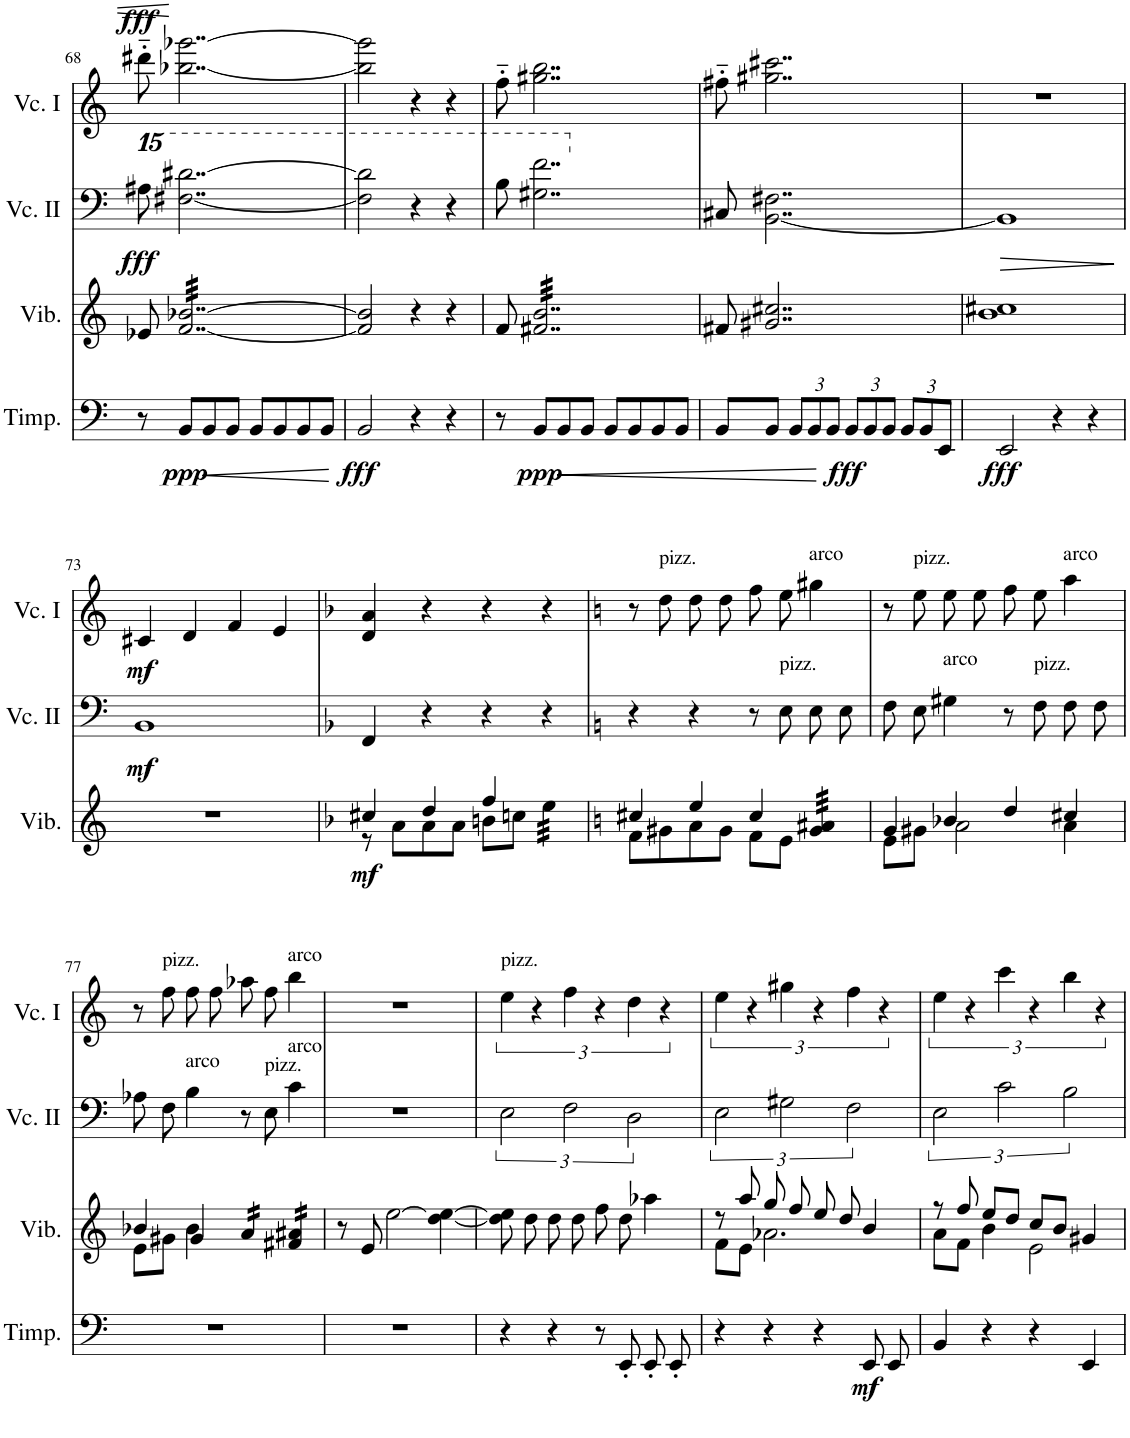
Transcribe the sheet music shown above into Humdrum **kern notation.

**kern	**dynam	**kern	**dynam	**kern	**dynam	**kern	**dynam
*part4	*part4	*part3	*part3	*part2	*part2	*part1	*part1
*staff4	*staff4	*staff3	*staff3	*staff2	*staff2	*staff1	*staff1
*I"Timpani	*	*I"Vibraphone	*	*I"Violoncello	*	*I"Violoncello	*
*I'Timp.	*	*I'Vib.	*	*	*	*	*
!!LO:PB:g=z
*clefF4	*	*clefG2	*	*clefF4	*	*clefG2	*
*k[]	*	*k[]	*	*k[]	*	*k[]	*
*M4/4	*	*M4/4	*	*M4/4	*	*M4/4	*
*	*	*	*	*15ma	*	*	*
=68	=68	=68	=68	=68	=68	=68	=68
!	!	!	!	!	!LO:DY:b	!	!LO:DY:a
8r	.	8e-X/	.	8aa#X\	fff	8ddd#X'~\	fff
!	!LO:DY:b	!	!	!	!	!	!
*	*	*tremolo	*	*	*	*	*
8BB/L	ppp	[32f/ [32b-X/LLL	.	[2..ff#X\ [2..ddd#X\	.	[2..bb-X\ [2..ggg-X\	.
.	.	32f/ 32b-X/	.	.	.	.	.
.	.	32f/ 32b-X/	.	.	.	.	.
.	.	32f/ 32b-X/	.	.	.	.	.
!	!LO:HP:b	!	!	!	!	!	!
8BB/	<	32f/ 32b-X/	.	.	.	.	.
.	.	32f/ 32b-X/	.	.	.	.	.
.	.	32f/ 32b-X/	.	.	.	.	.
.	.	32f/ 32b-X/	.	.	.	.	.
8BB/J	.	32f/ 32b-X/	.	.	.	.	.
.	.	32f/ 32b-X/	.	.	.	.	.
.	.	32f/ 32b-X/	.	.	.	.	.
.	.	32f/ 32b-X/	.	.	.	.	.
8BB/L	.	32f/ 32b-X/	.	.	.	.	.
.	.	32f/ 32b-X/	.	.	.	.	.
.	.	32f/ 32b-X/	.	.	.	.	.
.	.	32f/ 32b-X/	.	.	.	.	.
8BB/	.	32f/ 32b-X/	.	.	.	.	.
.	.	32f/ 32b-X/	.	.	.	.	.
.	.	32f/ 32b-X/	.	.	.	.	.
.	.	32f/ 32b-X/	.	.	.	.	.
8BB/	.	32f/ 32b-X/	.	.	.	.	.
.	.	32f/ 32b-X/	.	.	.	.	.
.	.	32f/ 32b-X/	.	.	.	.	.
.	.	32f/ 32b-X/	.	.	.	.	.
8BB/J	.	32f/ 32b-X/	.	.	.	.	.
.	.	32f/ 32b-X/	.	.	.	.	.
.	.	32f/ 32b-X/	.	.	.	.	.
.	.	32f/ 32b-X/JJJ	.	.	.	.	.
*	*	*Xtremolo	*	*	*	*	*
.	[	.	.	.	.	.	.
=69	=69	=69	=69	=69	=69	=69	=69
!	!LO:DY:b	!	!	!	!	!	!
2BB/	fff	2f/] 2b-/]	.	2ff#\] 2ddd#\]	.	2bb-\] 2ggg-\]	.
4r	.	4r	.	4r	.	4r	.
4r	.	4r	.	4r	.	4r	.
=70	=70	=70	=70	=70	=70	=70	=70
8r	.	8f/	.	8bb\	.	8ff'~\	.
!	!LO:DY:b	!	!	!	!	!	!
*	*	*tremolo	*	*	*	*	*
8BB/L	ppp	32f#X/ 32b/LLL	.	2..gg#X\ 2..fff\	.	2..gg#X\ 2..bb\	.
.	.	32f#X/ 32b/	.	.	.	.	.
.	.	32f#X/ 32b/	.	.	.	.	.
.	.	32f#X/ 32b/	.	.	.	.	.
!	!LO:HP:b	!	!	!	!	!	!
8BB/	<	32f#X/ 32b/	.	.	.	.	.
.	.	32f#X/ 32b/	.	.	.	.	.
.	.	32f#X/ 32b/	.	.	.	.	.
.	.	32f#X/ 32b/	.	.	.	.	.
8BB/J	.	32f#X/ 32b/	.	.	.	.	.
.	.	32f#X/ 32b/	.	.	.	.	.
.	.	32f#X/ 32b/	.	.	.	.	.
.	.	32f#X/ 32b/	.	.	.	.	.
8BB/L	.	32f#X/ 32b/	.	.	.	.	.
.	.	32f#X/ 32b/	.	.	.	.	.
.	.	32f#X/ 32b/	.	.	.	.	.
.	.	32f#X/ 32b/	.	.	.	.	.
8BB/	.	32f#X/ 32b/	.	.	.	.	.
.	.	32f#X/ 32b/	.	.	.	.	.
.	.	32f#X/ 32b/	.	.	.	.	.
.	.	32f#X/ 32b/	.	.	.	.	.
8BB/	.	32f#X/ 32b/	.	.	.	.	.
.	.	32f#X/ 32b/	.	.	.	.	.
.	.	32f#X/ 32b/	.	.	.	.	.
.	.	32f#X/ 32b/	.	.	.	.	.
8BB/J	.	32f#X/ 32b/	.	.	.	.	.
.	.	32f#X/ 32b/	.	.	.	.	.
.	.	32f#X/ 32b/	.	.	.	.	.
.	.	32f#X/ 32b/JJJ	.	.	.	.	.
*	*	*Xtremolo	*	*	*	*	*
=71	=71	=71	=71	=71	=71	=71	=71
*	*	*	*	*X15ma	*	*	*
8BB/L	.	8f#X/	.	8C#X/	.	8ff#X'~\	.
8BB/J	.	2..g#X/ 2..cc#X/	.	[2..BB\ 2..F#X\	.	2..gg#X\ 2..ccc#X\	.
*Xbrackettup	*	*	*	*	*	*	*
12BB/L	.	.	.	.	.	.	.
12BB/	.	.	.	.	.	.	.
12BB/J	[	.	.	.	.	.	.
!	!LO:DY:b	!	!	!	!	!	!
12BB/L	fff	.	.	.	.	.	.
12BB/	.	.	.	.	.	.	.
12BB/J	.	.	.	.	.	.	.
12BB/L	.	.	.	.	.	.	.
12BB/	.	.	.	.	.	.	.
12EE/J	.	.	.	.	.	.	.
=72	=72	=72	=72	=72	=72	=72	=72
!	!LO:DY:b	!	!	!	!LO:HP:b	!	!
2EE/	fff	1b 1cc#X	.	1BB]	>	1r	.
4r	.	.	.	.	.	.	.
4r	.	.	.	.	.	.	.
.	.	.	.	.	]	.	.
!!LO:LB:g=z
=73	=73	=73	=73	=73	=73	=73	=73
!	!	!	!	!	!LO:DY:b	!	!LO:DY:b
1r	.	1r	.	1BB	mf	4c#X/	mf
.	.	.	.	.	.	4d/	.
.	.	.	.	.	.	4f/	.
.	.	.	.	.	.	4e/	.
=74	=74	=74	=74	=74	=74	=74	=74
*k[b-]	*	*k[b-]	*	*k[b-]	*	*k[b-]	*
*	*	*^	*	*	*	*	*
!	!	!	!	!LO:DY:b	!	!	!	!
1r	.	4cc#X/	8r	mf	4FF/	.	4d/ 4a/	.
.	.	.	8a\L	.	.	.	.	.
.	.	4dd/	8a\	.	4r	.	4r	.
.	.	.	8a\J	.	.	.	.	.
.	.	4ff/	8bn\L	.	4r	.	4r	.
.	.	.	8ccn\J	.	.	.	.	.
*	*	*tremolo	*	*	*	*	*	*
.	.	32ee\LLL	4ryy	.	4r	.	4r	.
.	.	32ee\	.	.	.	.	.	.
.	.	32ee\	.	.	.	.	.	.
.	.	32ee\	.	.	.	.	.	.
.	.	32ee\	.	.	.	.	.	.
.	.	32ee\	.	.	.	.	.	.
.	.	32ee\	.	.	.	.	.	.
.	.	32ee\JJJ	.	.	.	.	.	.
*	*	*Xtremolo	*	*	*	*	*	*
=75	=75	=75	=75	=75	=75	=75	=75	=75
*k[]	*	*k[]	*	*	*k[]	*	*k[]	*
1r	.	4cc#X/	8f\L	.	4r	.	8r	.
!	!	!	!	!	!	!	!LO:TX:a:t=pizz.	!
.	.	.	8g#X\	.	.	.	8dd\	.
.	.	4ee/	8a\	.	4r	.	8dd\L	.
.	.	.	8g#\J	.	.	.	8dd\J	.
.	.	4cc#/	8f\L	.	8r	.	8ff\L	.
!	!	!	!	!	!LO:TX:a:t=pizz.	!	!	!
.	.	.	8e\J	.	8E\	.	8ee\J	.
!	!	!	!	!	!	!	!LO:TX:a:t=arco	!
*	*	*tremolo	*	*	*	*	*	*
.	.	32g#/ 32a#X/LLL	4ryy	.	8E\L	.	4gg#X\	.
.	.	32g#/ 32a#X/	.	.	.	.	.	.
.	.	32g#/ 32a#X/	.	.	.	.	.	.
.	.	32g#/ 32a#X/	.	.	.	.	.	.
.	.	32g#/ 32a#X/	.	.	8E\J	.	.	.
.	.	32g#/ 32a#X/	.	.	.	.	.	.
.	.	32g#/ 32a#X/	.	.	.	.	.	.
.	.	32g#/ 32a#X/JJJ	.	.	.	.	.	.
*	*	*Xtremolo	*	*	*	*	*	*
=76	=76	=76	=76	=76	=76	=76	=76	=76
1r	.	4g/	8e\L	.	8F\L	.	8r	.
!	!	!	!	!	!	!	!LO:TX:a:t=pizz.	!
.	.	.	8g#X\J	.	8E\J	.	8ee\	.
!	!	!	!	!	!LO:TX:a:t=arco	!	!	!
.	.	4b-X/	2a\	.	4G#X\	.	8ee\L	.
.	.	.	.	.	.	.	8ee\J	.
.	.	4dd/	.	.	8r	.	8ff\L	.
!	!	!	!	!	!LO:TX:a:t=pizz.	!	!	!
.	.	.	.	.	8F\	.	8ee\J	.
!	!	!	!	!	!	!	!LO:TX:a:t=arco	!
.	.	4cc#X/	4a\	.	8F\L	.	4aa\	.
.	.	.	.	.	8F\J	.	.	.
!!LO:LB:g=z
=77	=77	=77	=77	=77	=77	=77	=77	=77
1r	.	4b-X/	8e\L	.	8A-X\L	.	8r	.
!	!	!	!	!	!	!	!LO:TX:a:t=pizz.	!
.	.	.	8g#X\J	.	8F\J	.	8ff\	.
!	!	!	!	!	!LO:TX:a:t=arco	!	!	!
.	.	4g#/	4b-\	.	4B\	.	8ff\L	.
.	.	.	.	.	.	.	8ff\J	.
*	*	*tremolo	*	*	*	*	*	*
.	.	16a/LL	2ryy	.	8r	.	8aa-X\L	.
.	.	16a/	.	.	.	.	.	.
!	!	!	!	!	!LO:TX:a:t=pizz.	!	!	!
.	.	16a/	.	.	8E\	.	8ff\J	.
.	.	16a/JJ	.	.	.	.	.	.
!	!	!	!	!	!	!	!LO:TX:a:t=arco	!
!	!	!	!	!	!LO:TX:a:t=arco	!	!	!
.	.	16f#X/ 16a#X/LL	.	.	4c\	.	4bb\	.
.	.	16f#X/ 16a#X/	.	.	.	.	.	.
.	.	16f#X/ 16a#X/	.	.	.	.	.	.
.	.	16f#X/ 16a#X/JJ	.	.	.	.	.	.
*	*	*Xtremolo	*	*	*	*	*	*
*	*	*v	*v	*	*	*	*	*
=78	=78	=78	=78	=78	=78	=78	=78
1r	.	8r	.	1r	.	1r	.
.	.	8e/	.	.	.	.	.
.	.	[2ee\	.	.	.	.	.
.	.	[4dd\ 4ee\_	.	.	.	.	.
=79	=79	=79	=79	=79	=79	=79	=79
!	!	!	!	!	!	!LO:TX:a:t=pizz.	!
4r	.	8dd\] 8ee\]	.	3E\	.	6ee\	.
.	.	8dd\	.	.	.	.	.
.	.	.	.	.	.	6r	.
4r	.	8dd\	.	.	.	.	.
.	.	.	.	3F\	.	6ff\	.
.	.	8dd\	.	.	.	.	.
8r	.	8ff\	.	.	.	6r	.
8EE'/	.	8dd\	.	.	.	.	.
.	.	.	.	3D\	.	6dd\	.
8EE'/	.	4aa-X\	.	.	.	.	.
.	.	.	.	.	.	6r	.
8EE'/	.	.	.	.	.	.	.
=80	=80	=80	=80	=80	=80	=80	=80
*	*	*^	*	*	*	*	*
4r	.	8r	8f\L	.	3E\	.	6ee\	.
.	.	8aa/	8e\J	.	.	.	.	.
.	.	.	.	.	.	.	6r	.
4r	.	8gg/	2.a-X\	.	.	.	.	.
.	.	.	.	.	3G#X\	.	6gg#X\	.
.	.	8ff/	.	.	.	.	.	.
4r	.	8ee/	.	.	.	.	6r	.
.	.	8dd/	.	.	.	.	.	.
.	.	.	.	.	3F\	.	6ff\	.
!	!LO:DY:b	!	!	!	!	!	!	!
8EE/	mf	4b/	.	.	.	.	.	.
.	.	.	.	.	.	.	6r	.
8EE/	.	.	.	.	.	.	.	.
=81	=81	=81	=81	=81	=81	=81	=81	=81
4BB/	.	8r	8a\L	.	3E\	.	6ee\	.
.	.	8ff/	8f\J	.	.	.	.	.
.	.	.	.	.	.	.	6r	.
4r	.	8ee/L	4b\	.	.	.	.	.
.	.	.	.	.	3c\	.	6ccc\	.
.	.	8dd/J	.	.	.	.	.	.
4r	.	8cc/L	2e\	.	.	.	6r	.
.	.	8b/J	.	.	.	.	.	.
.	.	.	.	.	3B\	.	6bb\	.
4EE/	.	4g#X/	.	.	.	.	.	.
.	.	.	.	.	.	.	6r	.
*	*	*v	*v	*	*	*	*	*
=	=	=	=	=	=	=	=
*-	*-	*-	*-	*-	*-	*-	*-
